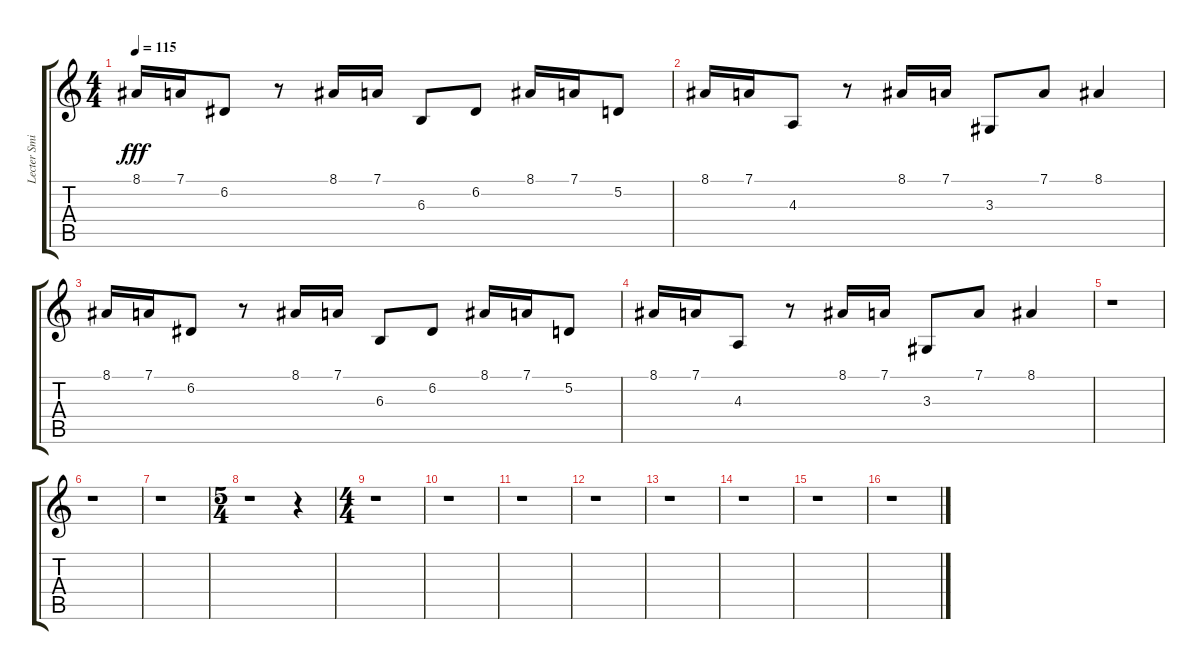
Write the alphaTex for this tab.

\track ("Lecter Smith" "Lecter Smi") {instrument stringensemble2}
\staff {score tabs}
\tuning (D4 A3 F3 C3 G2 D2) {hide}
\ts (4 4)
\tempo 115
\clef g2
\ks c
8.1.16{dy fff} 7.1.16 6.2.8 r.8 8.1.16 7.1.16 6.3.8 6.2.8 8.1.16 7.1.16 5.2.8 |
8.1.16{volume 16} 7.1.16 4.3.8 r.8 8.1.16 7.1.16 3.3.8 7.1.8 8.1.4 |
8.1.16 7.1.16 6.2.8 r.8 8.1.16 7.1.16 6.3.8 6.2.8 8.1.16 7.1.16 5.2.8 |
8.1.16 7.1.16 4.3.8 r.8 8.1.16 7.1.16 3.3.8 7.1.8 8.1.4 |
r.1 |
r.1 |
r.1 |
\ts (5 4)
r.1 r.4 |
\ts (4 4)
r.1 |
r.1 |
r.1 |
r.1 |
r.1 |
r.1 |
r.1 |
r.1
